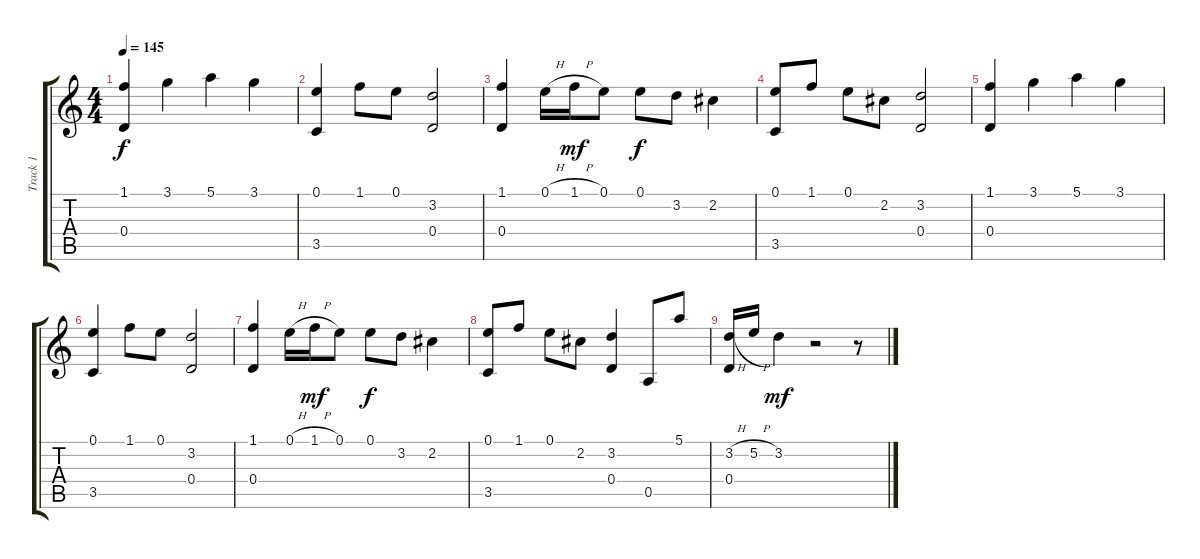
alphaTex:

\track ("Track 1" "Track 1") {instrument acousticguitarnylon}
\staff {score tabs}
\tuning (E4 B3 G3 D3 A2 E2) {hide}
\ts (4 4)
\tempo 145
\clef g2
\ks c
(1.1 0.4).4{dy f} 3.1.4 5.1.4 3.1.4 |
(0.1 3.5).4 1.1.8 0.1.8 (3.2 0.4).2 |
(1.1 0.4).4 0.1{h}.16 1.1{h}.16{dy mf} 0.1.8 0.1.8{dy f} 3.2.8 2.2.4 |
(0.1 3.5).8 1.1.8 0.1.8 2.2.8 (3.2 0.4).2 |
(1.1 0.4).4 3.1.4 5.1.4 3.1.4 |
(0.1 3.5).4 1.1.8 0.1.8 (3.2 0.4).2 |
(1.1 0.4).4 0.1{h}.16 1.1{h}.16{dy mf} 0.1.8 0.1.8{dy f} 3.2.8 2.2.4 |
(0.1 3.5).8 1.1.8 0.1.8 2.2.8 (3.2 0.4).4 0.5.8 5.1.8 |
(3.2{h} 0.4).16 5.2{h}.16 3.2.4{dy mf} r.2 r.8
